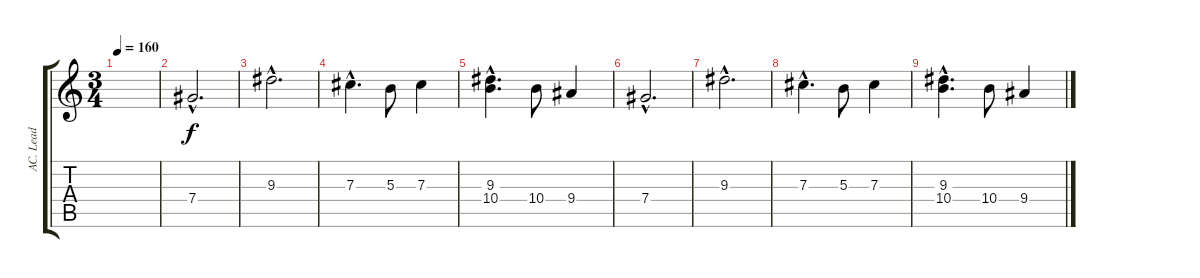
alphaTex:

\track ("AC. Lead" "AC. Lead") {instrument acousticguitarsteel}
\staff {score tabs}
\tuning (Eb4 Bb3 Gb3 Db3 Ab2 Eb2) {hide}
\ts (3 4)
\tempo 160
\clef g2
\ks c
|
7.4{hac}.2{d volume 14 instrument acousticguitarsteel} |
9.3{hac}.2{d} |
7.3{hac}.4{d} 5.3.8 7.3.4 |
(9.3{hac} 10.4{hac}).4{d} 10.4.8 9.4.4 |
7.4{hac}.2{d} |
9.3{hac}.2{d} |
7.3{hac}.4{d} 5.3.8 7.3.4 |
(9.3{hac} 10.4{hac}).4{d} 10.4.8 9.4.4
